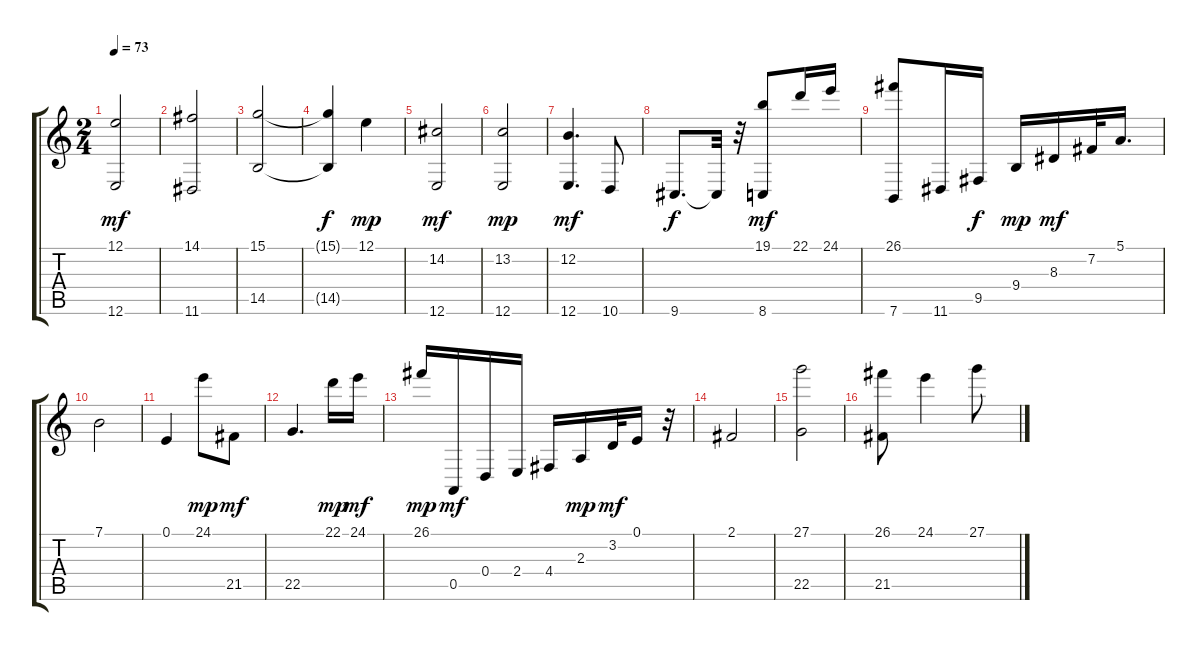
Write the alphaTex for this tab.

\track "" {instrument stringensemble1}
\staff {score tabs}
\tuning (E4 B3 G3 D3 A2 E2) {hide}
\ts (2 4)
\tempo 73
\clef g2
\ks c
(12.1 12.6).2{dy mf} |
(14.1 11.6).2 |
(15.1 14.5).2 |
(15.1{t} 14.5{t}).4{dy f} 12.1.4{dy mp} |
(14.2 12.6).2{dy mf} |
(13.2 12.6).2{dy mp} |
(12.2 12.6).4{d dy mf} 10.6.8 |
9.6.8{d dy f} 9.6{t}.32 r.32 (19.1 8.6).8{dy mf} 22.1.16 24.1.16 |
(26.1 7.6).8 11.6.16 9.5.16{dy f} 9.4.16{dy mp} 8.3.16{dy mf} 7.2.32 5.1.16{d} |
7.1.2 |
0.1.4 24.1.8{dy mp} 21.5.8{dy mf} |
22.5.4{d} 22.1.16{dy mp} 24.1.16{dy mf} |
26.1.16{dy mp} 0.5.16{dy mf} 0.4.16 2.4.16 4.4.16 2.3.16{dy mp} 3.2.32{dy mf} 0.1.16 r.32 |
2.1.2 |
(27.1 22.5).2 |
(26.1 21.5).8 24.1.4 27.1.8
